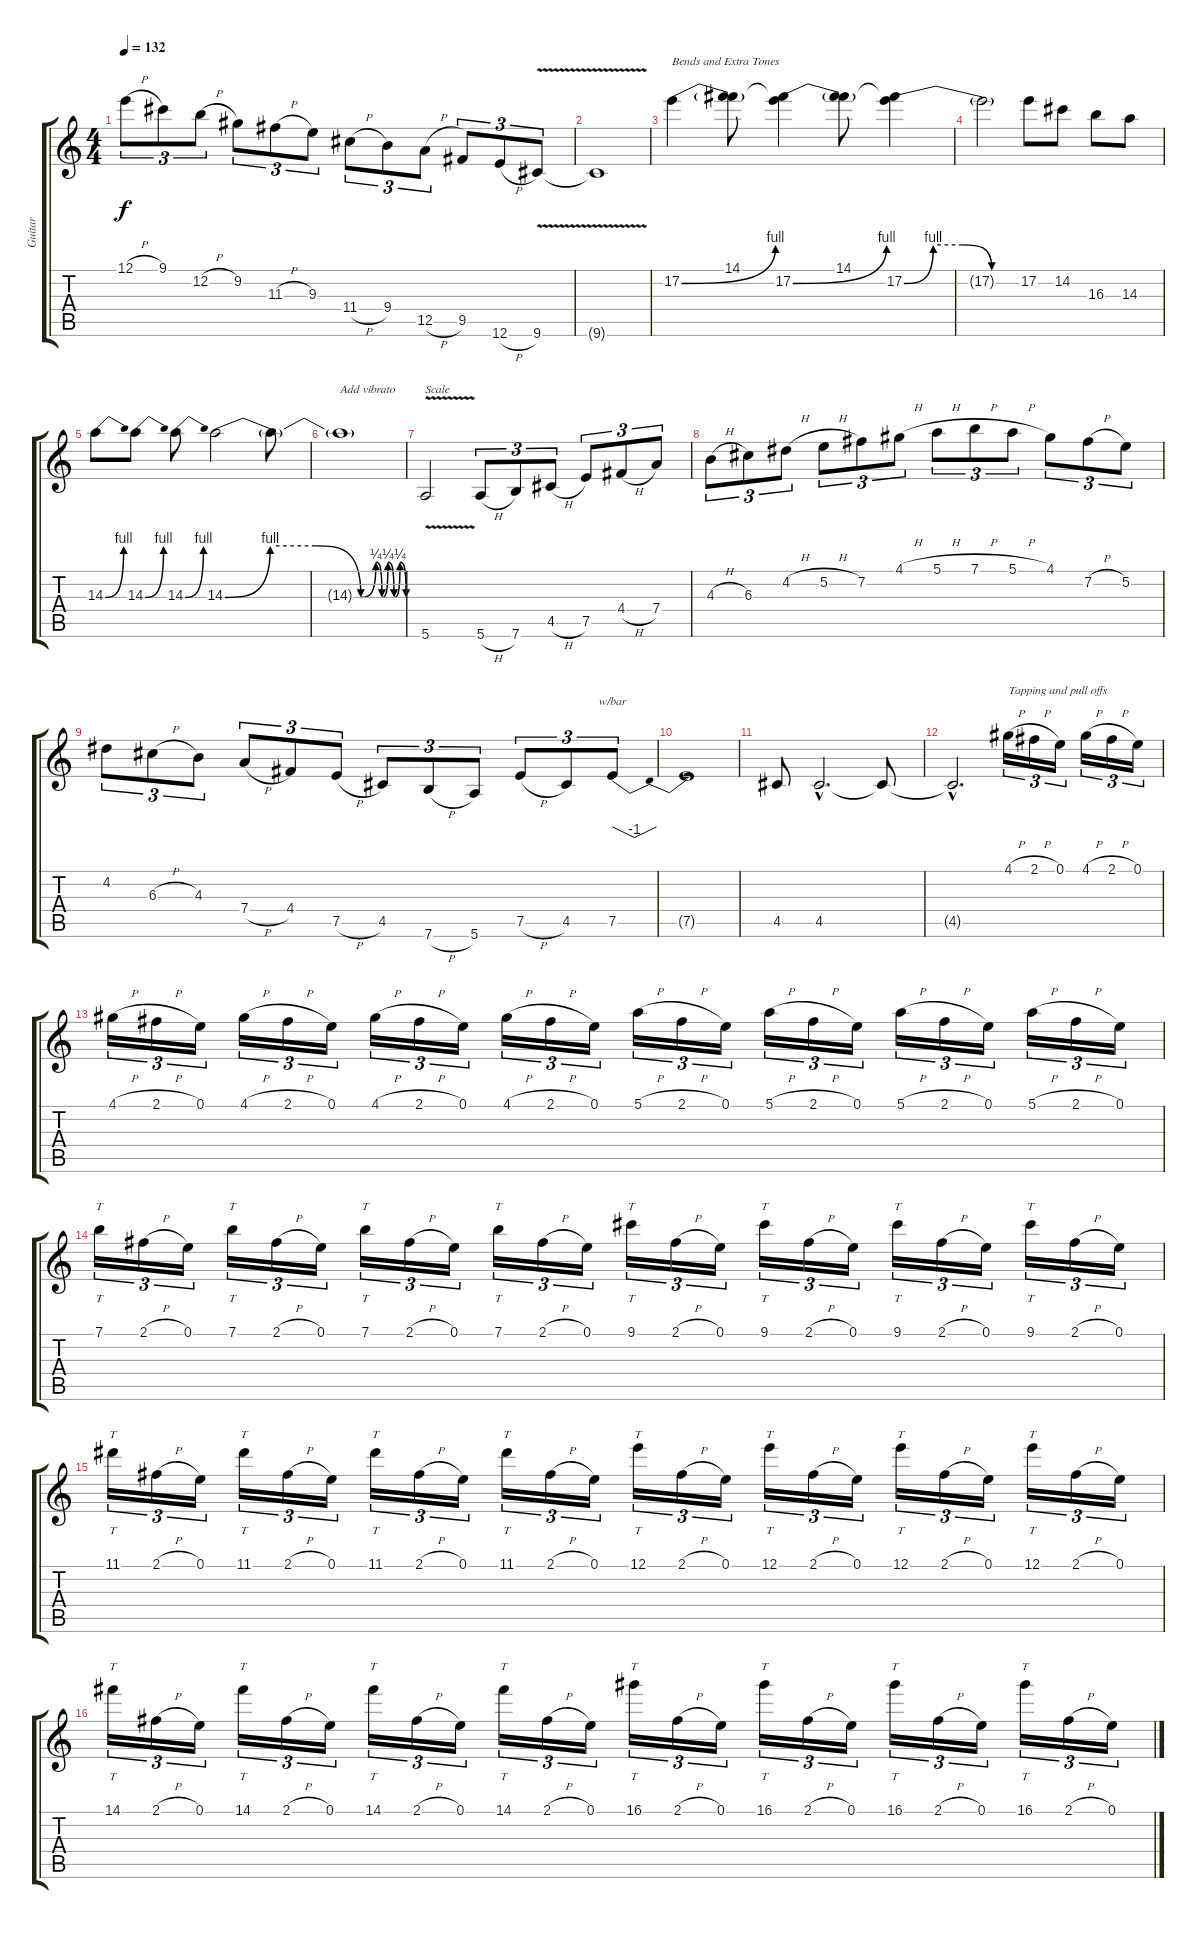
\track ("Guitar" "Guitar") {instrument distortionguitar}
\staff {score tabs}
\tuning (E4 B3 G3 D3 A2 E2) {hide}
\ts (4 4)
\tempo 132
\clef g2
\ks c
12.1{h}.8{tu (3 2) dy f} 9.1.8{tu (3 2)} 12.2{h}.8{tu (3 2)} 9.2.8{tu (3 2)} 11.3{h}.8{tu (3 2)} 9.3.8{tu (3 2)} 11.4{h}.8{tu (3 2)} 9.4.8{tu (3 2)} 12.5{h}.8{tu (3 2)} 9.5.8{tu (3 2)} 12.6{h}.8{tu (3 2)} 9.6{v}.8{tu (3 2)} |
9.6{t}.1 |
17.2{be (bend 0 0 60 4)}.4{txt "Bends and Extra Tones"} (14.1 17.2{t}).8 (14.1{t} 17.2{be (bend 0 0 60 4)}).4 (14.1 17.2{t}).8 (14.1{t} 17.2{be (custom 0 0 15 4 30 4 45 0 60 0)}).4 |
17.2{t}.2 17.2.8 14.2.8 16.3.8 14.3.8 |
14.3{be (bend 0 0 60 4)}.8 14.3{be (bend 0 0 60 4)}.8 14.3{be (bend 0 0 60 4)}.8 14.3{be (custom 0 0 15 4 30 4 45 0 50 1 52 0 54 1 56 0 58 1 60 0)}.2 14.3{t}.8 |
14.3{t}.1{txt "Add vibrato"} |
5.6{v}.2{txt "Scale"} 5.6{h}.8{tu (3 2)} 7.6.8{tu (3 2)} 4.5{h}.8{tu (3 2)} 7.5.8{tu (3 2)} 4.4{h}.8{tu (3 2)} 7.4.8{tu (3 2)} |
4.3{h}.8{tu (3 2)} 6.3.8{tu (3 2)} 4.2{h}.8{tu (3 2)} 5.2{h}.8{tu (3 2)} 7.2.8{tu (3 2)} 4.1{h}.8{tu (3 2)} 5.1{h}.8{tu (3 2)} 7.1{h}.8{tu (3 2)} 5.1{h}.8{tu (3 2)} 4.1.8{tu (3 2)} 7.2{h}.8{tu (3 2)} 5.2.8{tu (3 2)} |
4.2.8{tu (3 2)} 6.3{h}.8{tu (3 2)} 4.3.8{tu (3 2)} 7.4{h}.8{tu (3 2)} 4.4.8{tu (3 2)} 7.5{h}.8{tu (3 2)} 4.5.8{tu (3 2)} 7.6{h}.8{tu (3 2)} 5.6.8{tu (3 2)} 7.5{h}.8{tu (3 2)} 4.5.8{tu (3 2)} 7.5.8{tu (3 2) tbe (dip default 0 0 30 -4 60 0)} |
7.5{t}.1 |
4.5.8 4.5{hac}.2{d} 4.5{t}.8 |
4.5{hac t}.2{d} 4.1{h}.16{tu (3 2) txt "Tapping and pull offs"} 2.1{h}.16{tu (3 2)} 0.1.16{tu (3 2)} 4.1{h}.16{tu (3 2)} 2.1{h}.16{tu (3 2)} 0.1.16{tu (3 2)} |
4.1{h}.16{tu (3 2)} 2.1{h}.16{tu (3 2)} 0.1.16{tu (3 2)} 4.1{h}.16{tu (3 2)} 2.1{h}.16{tu (3 2)} 0.1.16{tu (3 2)} 4.1{h}.16{tu (3 2)} 2.1{h}.16{tu (3 2)} 0.1.16{tu (3 2)} 4.1{h}.16{tu (3 2)} 2.1{h}.16{tu (3 2)} 0.1.16{tu (3 2)} 5.1{h}.16{tu (3 2)} 2.1{h}.16{tu (3 2)} 0.1.16{tu (3 2)} 5.1{h}.16{tu (3 2)} 2.1{h}.16{tu (3 2)} 0.1.16{tu (3 2)} 5.1{h}.16{tu (3 2)} 2.1{h}.16{tu (3 2)} 0.1.16{tu (3 2)} 5.1{h}.16{tu (3 2)} 2.1{h}.16{tu (3 2)} 0.1.16{tu (3 2)} |
7.1.16{tt tu (3 2)} 2.1{h}.16{tu (3 2)} 0.1.16{tu (3 2)} 7.1.16{tt tu (3 2)} 2.1{h}.16{tu (3 2)} 0.1.16{tu (3 2)} 7.1.16{tt tu (3 2)} 2.1{h}.16{tu (3 2)} 0.1.16{tu (3 2)} 7.1.16{tt tu (3 2)} 2.1{h}.16{tu (3 2)} 0.1.16{tu (3 2)} 9.1.16{tt tu (3 2)} 2.1{h}.16{tu (3 2)} 0.1.16{tu (3 2)} 9.1.16{tt tu (3 2)} 2.1{h}.16{tu (3 2)} 0.1.16{tu (3 2)} 9.1.16{tt tu (3 2)} 2.1{h}.16{tu (3 2)} 0.1.16{tu (3 2)} 9.1.16{tt tu (3 2)} 2.1{h}.16{tu (3 2)} 0.1.16{tu (3 2)} |
11.1.16{tt tu (3 2)} 2.1{h}.16{tu (3 2)} 0.1.16{tu (3 2)} 11.1.16{tt tu (3 2)} 2.1{h}.16{tu (3 2)} 0.1.16{tu (3 2)} 11.1.16{tt tu (3 2)} 2.1{h}.16{tu (3 2)} 0.1.16{tu (3 2)} 11.1.16{tt tu (3 2)} 2.1{h}.16{tu (3 2)} 0.1.16{tu (3 2)} 12.1.16{tt tu (3 2)} 2.1{h}.16{tu (3 2)} 0.1.16{tu (3 2)} 12.1.16{tt tu (3 2)} 2.1{h}.16{tu (3 2)} 0.1.16{tu (3 2)} 12.1.16{tt tu (3 2)} 2.1{h}.16{tu (3 2)} 0.1.16{tu (3 2)} 12.1.16{tt tu (3 2)} 2.1{h}.16{tu (3 2)} 0.1.16{tu (3 2)} |
14.1.16{tt tu (3 2)} 2.1{h}.16{tu (3 2)} 0.1.16{tu (3 2)} 14.1.16{tt tu (3 2)} 2.1{h}.16{tu (3 2)} 0.1.16{tu (3 2)} 14.1.16{tt tu (3 2)} 2.1{h}.16{tu (3 2)} 0.1.16{tu (3 2)} 14.1.16{tt tu (3 2)} 2.1{h}.16{tu (3 2)} 0.1.16{tu (3 2)} 16.1.16{tt tu (3 2)} 2.1{h}.16{tu (3 2)} 0.1.16{tu (3 2)} 16.1.16{tt tu (3 2)} 2.1{h}.16{tu (3 2)} 0.1.16{tu (3 2)} 16.1.16{tt tu (3 2)} 2.1{h}.16{tu (3 2)} 0.1.16{tu (3 2)} 16.1.16{tt tu (3 2)} 2.1{h}.16{tu (3 2)} 0.1.16{tu (3 2)}
